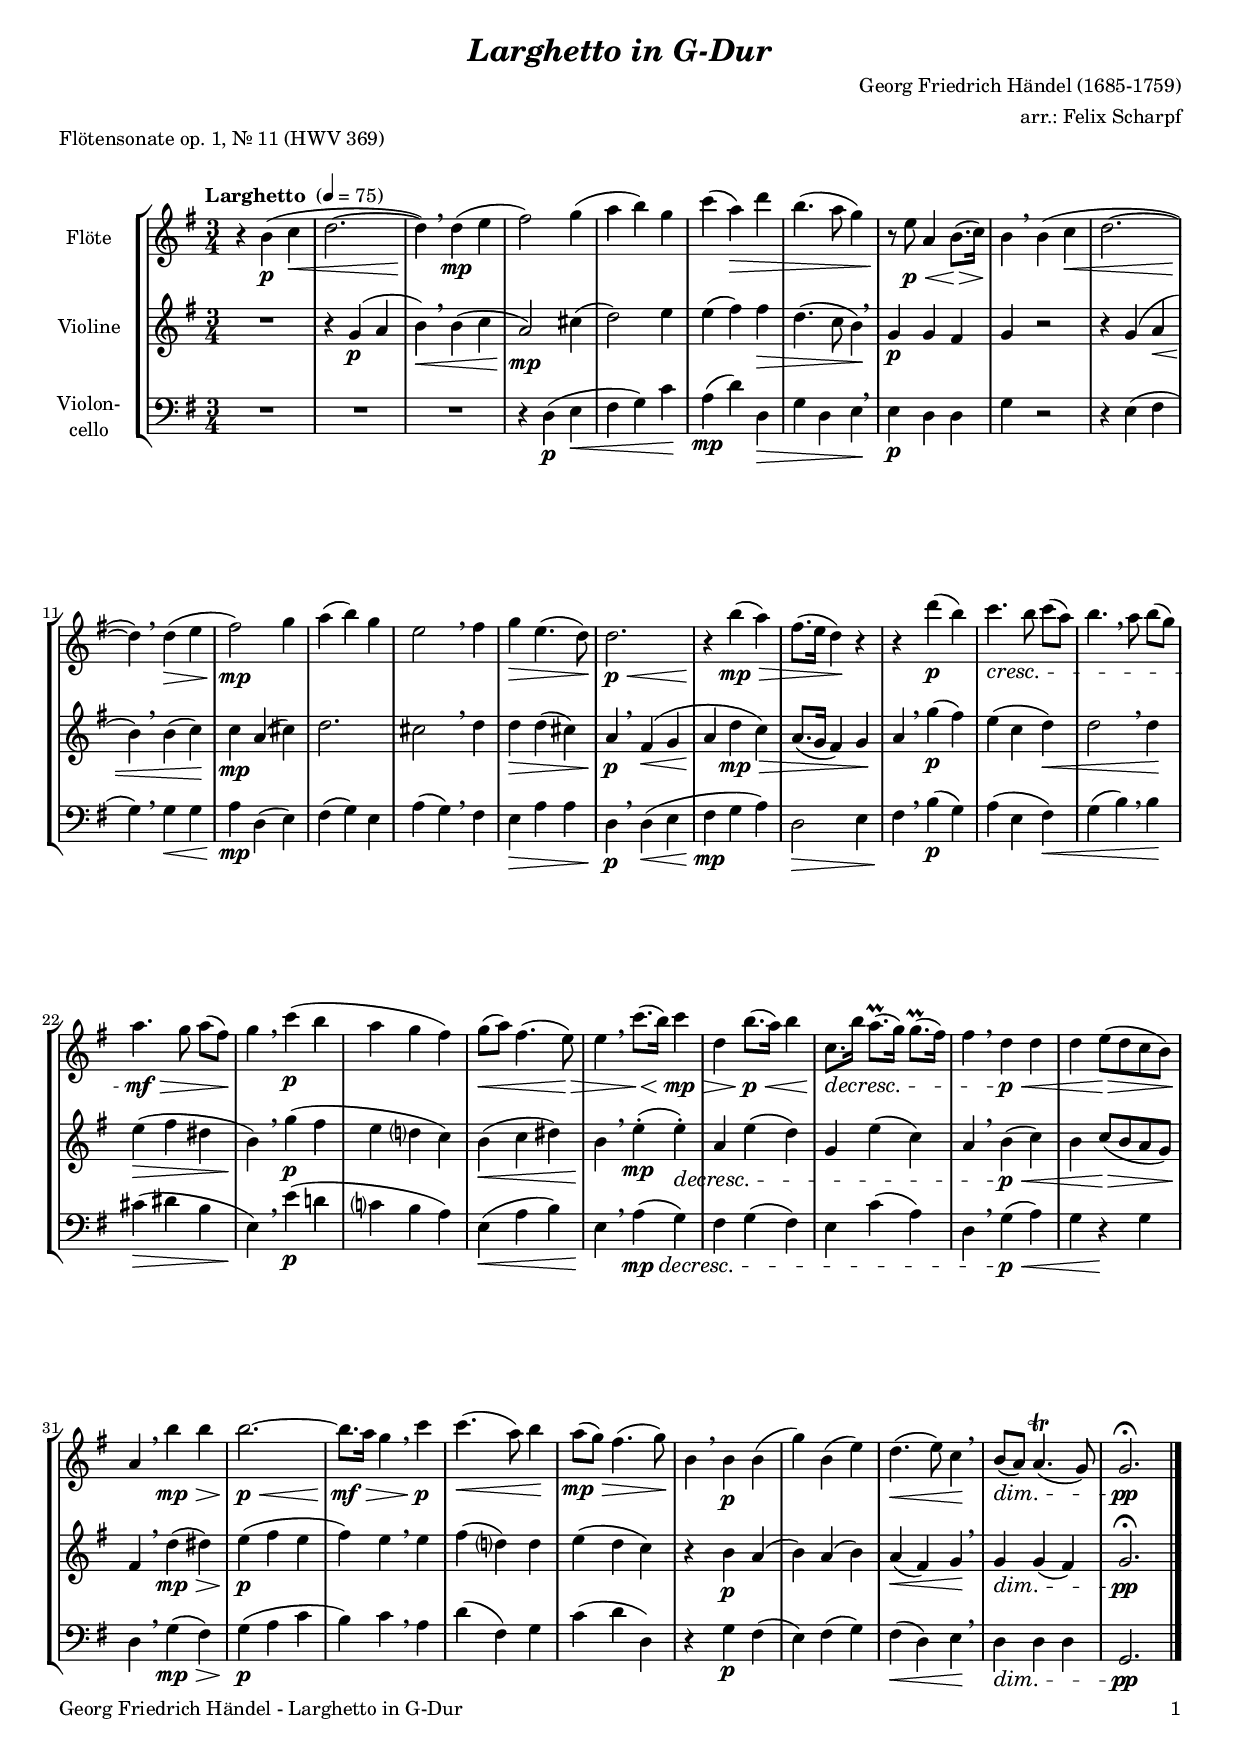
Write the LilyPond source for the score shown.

\version "2.24.4"
\include "deutsch.ly"

#(set-global-staff-size 17)

\header {
  title     = \markup \bold \italic "Larghetto in G-Dur"
  composer  = "Georg Friedrich Händel (1685-1759)"
  arranger  = "arr.: Felix Scharpf"
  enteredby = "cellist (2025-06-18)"
  piece     = "Flötensonate op. 1, Nr. 11 (HWV 369)"
}

voiceconsts = {
  \key g \major
  \time 3/4
  \clef "treble"
  \numericTimeSignature
  \compressEmptyMeasures
  % Set default beaming for all staves
%  \set Timing.beamExceptions = #'()
%  \set Timing.baseMoment     = #(ly:make-moment 1 4)
%  \set Timing.beatStructure  = #'(1 1 1)
  \tempo "Larghetto " 4=75
}

mifl = "flute"
mist = "string ensemble 1"
mivl = "violin"
miba = "cello"
mipz = "pizzicato strings"

accl = \mark \markup \box \italic "accel."
atem = \mark \markup \box \italic "a tempo"

va = \relative c'' {
  \voiceconsts

  r4 h(\p c\<
  d2.~
  d4)\! \breathe d(\mp e
  fis2) g4( a h) g
  c( a)\> d
  h4.( a8 g4)
  r8\! e\p\< a,4 h8.(\!\> c16)

  h4\! \breathe h( c\<
  d2.~
  d4)\! \breathe d(\> e
  fis2)\!\mp g4
  a( h) g
  e2 \breathe fis4
  g\> e4.( d8)\!
  d2.\p\<
  r4\! h'(\mp\> a)
  fis8.( e16 d4)\! r

  r d'(\p h)
  c4.\cresc h8 c[( a)]
  h4. \breathe a8 h[( g)]
  a4.\mf\> g8 a[( fis)]
  g4\! \breathe c(\p h
  a g fis)
  g8(\< a) fis4.( e8)\!\>
  e4 \breathe c'8.(\!\< h16) c4\!\mp\>

  d, h'8.(\!\p\< a16) h4
  c,8.\!\decresc h'16 a8.(\prall g16) g8.(\prall fis16)
  fis4 \breathe d\p\< d
  d e8(\!\> d c h)
  a4\! \breathe h'\mp\> h
  h2.~\!\p\<
  h8.\!\mf\> a16 g4 \breathe c\!\p
  c4.(\< a8) h4\!

  a8(\mp\> g) fis4.( g8)\!
  h,4 \breathe h\p h(
  g') h,( e)
  d4.(\< e8) c4\! \breathe
  h8(\dim a) a4.(\trill g8)
  g2.\fermata\pp \bar "|."
}

vb = \relative c'' {
  \voiceconsts

  R2.
  r4 g(\p a
  h)\< \breathe h( c
  a2)\!\mp cis4(
  d2) e4
  e( fis) fis\>
  d4.( c8 h4)\! \breathe
  g\p g fis
  g r2

  r4 g( a\<
  h) \breathe h( c)\!
  c\mp a( cis)
  d2.
  cis2 \breathe d4
  d\> d( cis)
  a\!\p \breathe fis(\< g
  a\! d\mp\> c)
  a8.( g16 fis4) g\!

  a \breathe g'(\p fis)
  e( c d)\<
  d2 \breathe d4\!
  e(\> fis dis
  h)\! \breathe g'(\p fis
  e d? c)
  h(\< c dis)
  h\! \breathe e(-.\mp e)-.\decresc
  a, e'( d)

  g, e'( c)
  a \breathe h(\p\< c)
  h c8(\!\> h a g)
  fis4\! \breathe d'(\mp\> dis)
  e(\!\p fis e
  fis) e \breathe e
  fis( d?) d
  e( d c)
  r h\p a(

  h) a( h)
  a(\< fis) g\! \breathe
  g\dim g( fis)
  g2.\fermata\pp \bar "|."
}

vc = \relative c {
  \voiceconsts
  \clef "bass"

  R2.*3
  r4 d(\p e\<
  fis g) c\!
  a(\mp d) d,\>
  g d e\! \breathe
  e\p d d
  g r2
  r4 e( fis
  g) \breathe g\< g

  a\!\mp d,( e)
  fis( g) e
  a( g) \breathe fis
  e\> a a
  d,\!\p \breathe d(\< e
  fis\!\mp g a)
  d,2\> e4
  fis\! \breathe h(\p g)
  a( e fis)\<

  g( h) \breathe h\!
  cis(\> dis h
  e,)\! \breathe e'(\p d!
  c? h a)
  e(\< a h)
  e,\! \breathe a(\mp\decresc g)
  fis g( fis)
  e c'( a)
  d, \breathe g(\p\< a)

  g r\! g
  d \breathe g(\mp\> fis)
  g(\!\p a c
  h) c \breathe a
  d( fis,) g
  c( d d,)
  r g\p fis(
  e) fis( g)
  fis\<( d) e\! \breathe

  d\dim d d
  g,2.\pp \bar "|."
}


music = \new StaffGroup <<
      \new Staff {
	\set Staff.midiInstrument = \mifl
	\set Staff.instrumentName = \markup \center-column { "Flöte" }
	\transpose g g { \va }
      }

      \new Staff {
	\set Staff.midiInstrument = \mivl
	\set Staff.instrumentName = \markup \center-column { "Violine" }
	\transpose g g { \vb }
      }

      \new Staff {
	\set Staff.midiInstrument = \miba
	\set Staff.instrumentName = \markup \center-column { "Violon-" "cello" }
	\transpose g g { \vc }
      }
>>

\book {
   \paper {
    print-page-number = ##t
    print-first-page-number = ##t
    ragged-last-bottom = ##f
    oddHeaderMarkup = \markup \null
    evenHeaderMarkup = \markup \null
    oddFooterMarkup = \markup {
      \fill-line {
        \if \should-print-page-number
        "Georg Friedrich Händel - Larghetto in G-Dur" \fromproperty #'page:page-number-string
      }
    }
    evenFooterMarkup = \oddFooterMarkup
  } \score {
    \music
    \layout {}
  }

  \score {
    \unfoldRepeats \music

    \midi {
      \context {
        \Score
      }
    }
  }
}